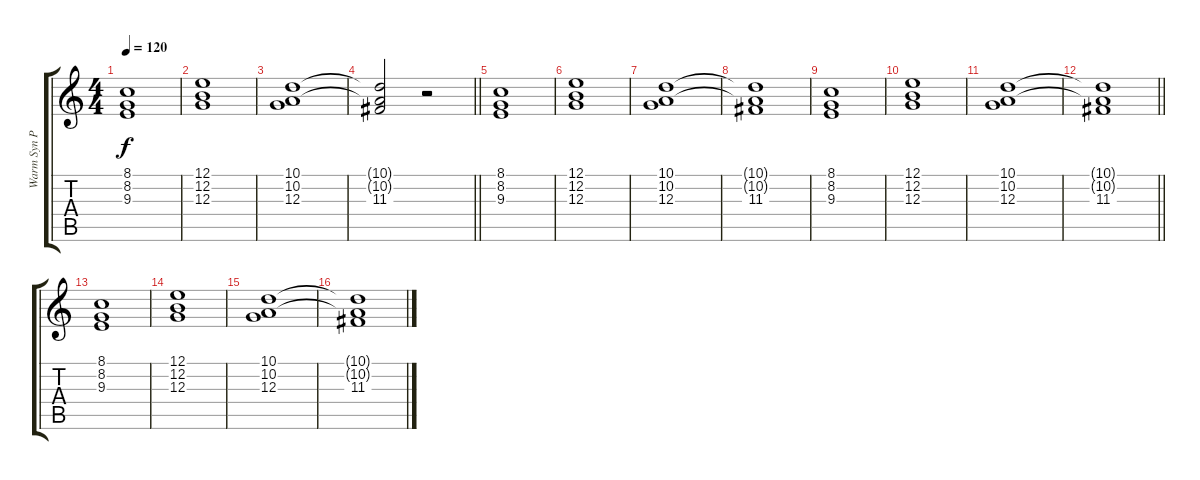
\track ("Warm Syn Pad" "Warm Syn P") {instrument pad2warm}
\staff {score tabs}
\tuning (E4 B3 G3 D3 A2 E2) {hide}
\ts (4 4)
\tempo 120
\clef g2
\ks c
(8.1 8.2 9.3).1{dy f} |
(12.1 12.2 12.3).1 |
(10.1 10.2 12.3).1 |
\barLineRight lightlight
(10.1{t} 10.2{t} 11.3).2 r.2 |
(8.1 8.2 9.3).1 |
(12.1 12.2 12.3).1 |
(10.1 10.2 12.3).1 |
(10.1{t} 10.2{t} 11.3).1 |
(8.1 8.2 9.3).1 |
(12.1 12.2 12.3).1 |
(10.1 10.2 12.3).1 |
\barLineRight lightlight
(10.1{t} 10.2{t} 11.3).1 |
(8.1 8.2 9.3).1 |
(12.1 12.2 12.3).1 |
(10.1 10.2 12.3).1 |
(10.1{t} 10.2{t} 11.3).1
